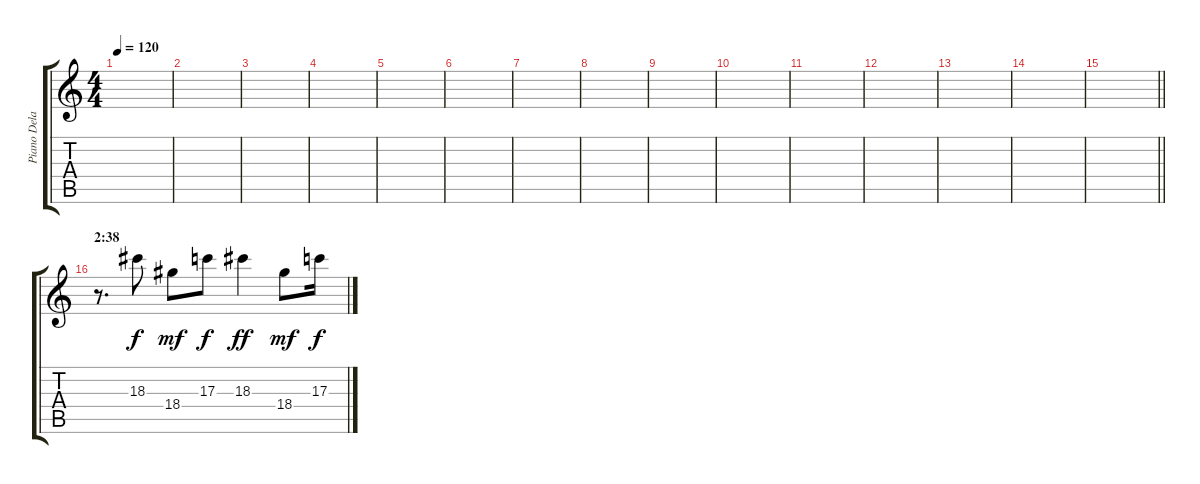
\track ("Piano Delay" "Piano Dela") {instrument acousticgrandpiano}
\staff {score tabs}
\tuning (E5 B4 G4 D4 A3 E3) {hide}
\ts (4 4)
\tempo 120
\clef g2
\ks c
|
|
|
|
|
|
|
|
|
|
|
|
|
|
\barLineRight lightlight
|
\section ("" "2:38")
r.8{d} 18.3.8 18.4.8{dy mf} 17.3.8{dy f} 18.3.4{dy ff} 18.4.8{dy mf} 17.3.16{dy f}
